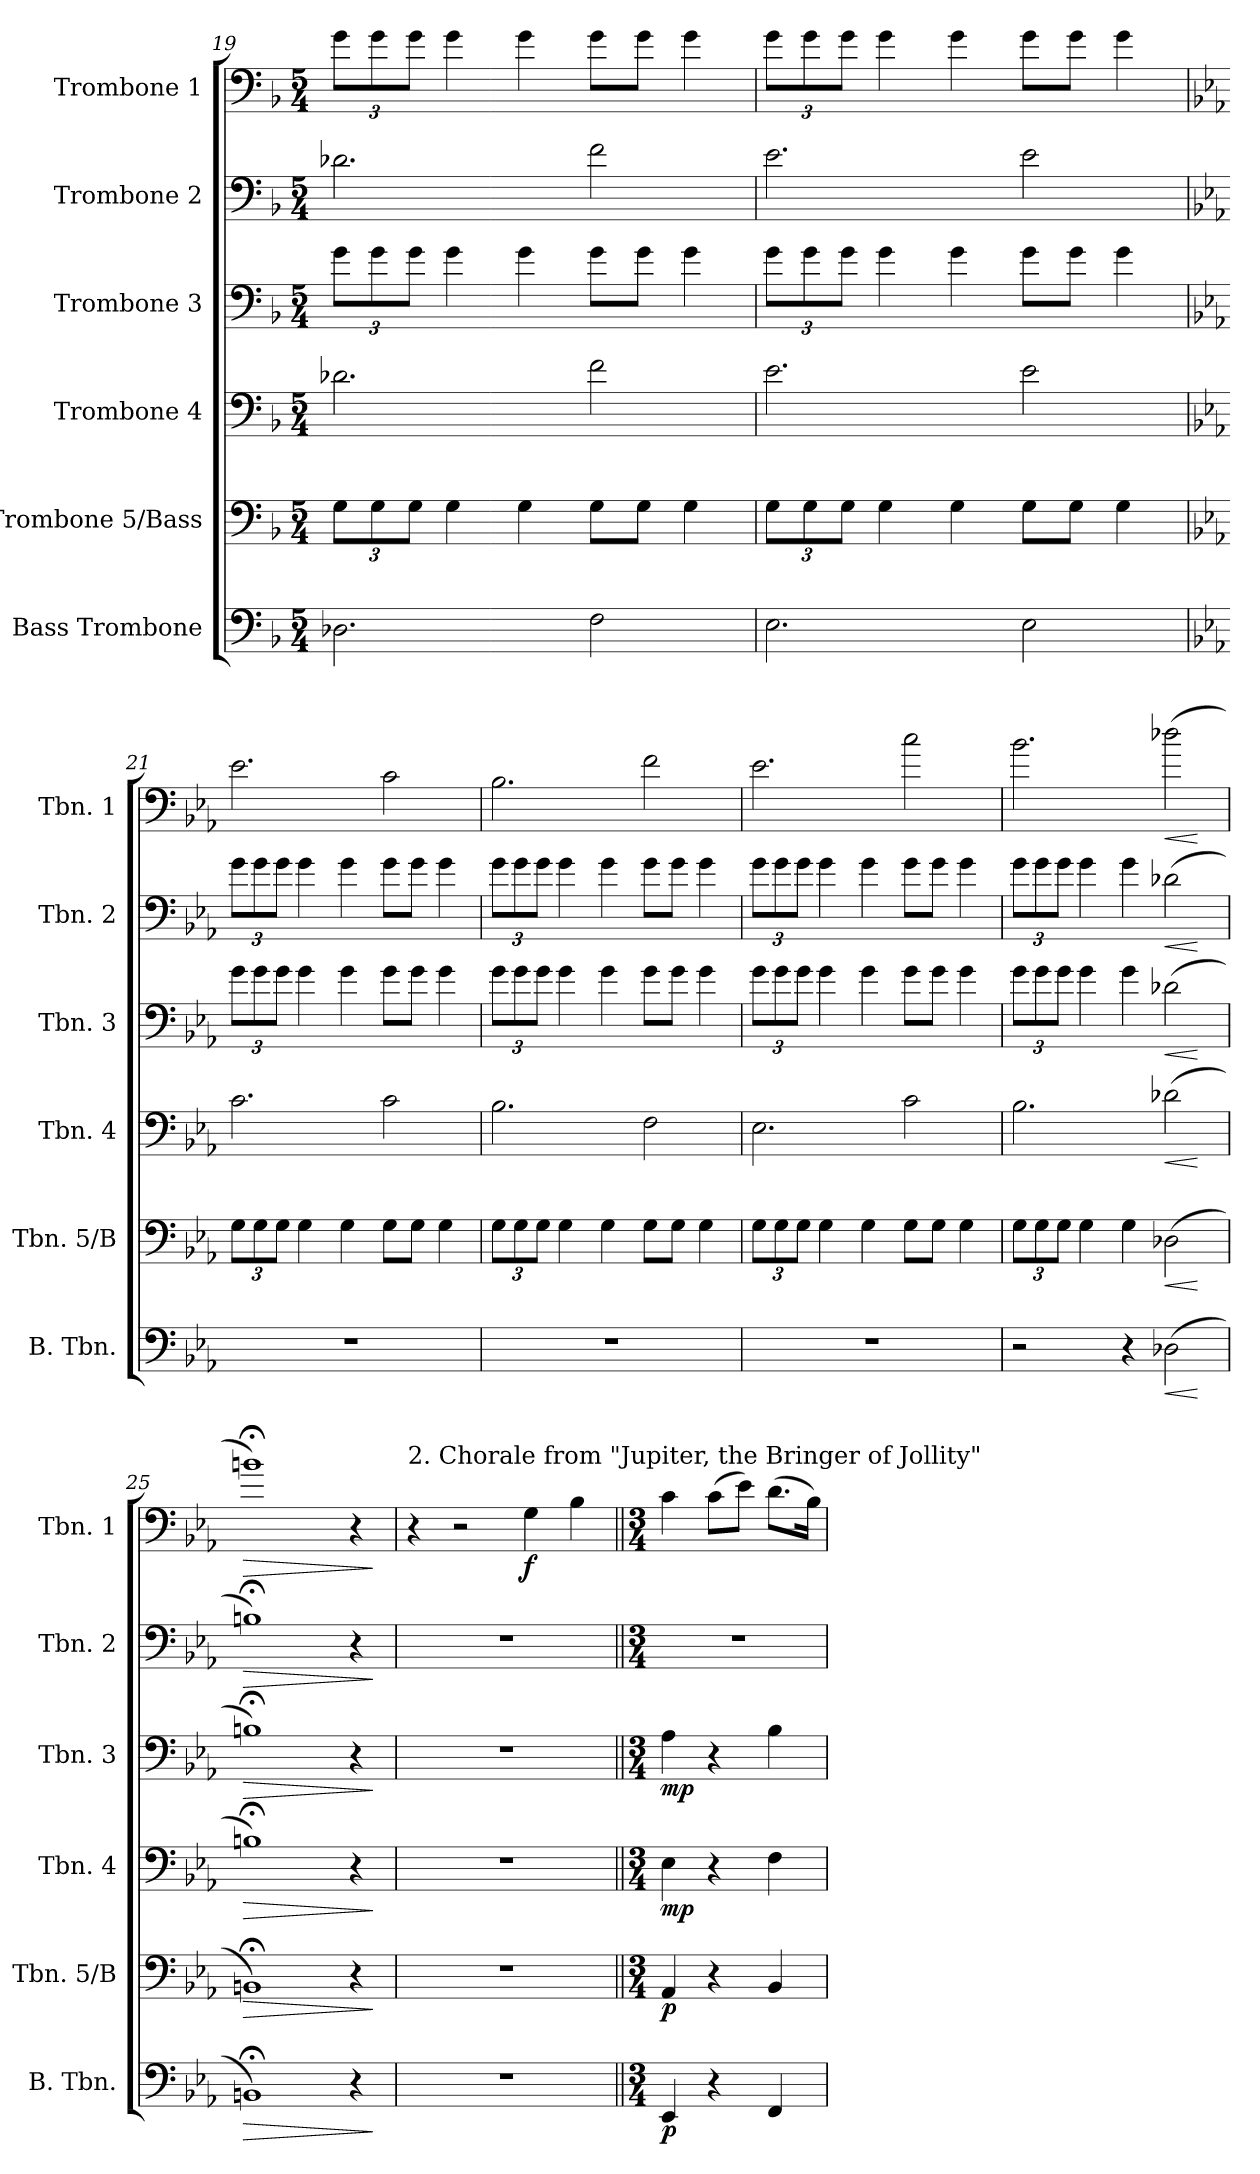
**kern	**dynam	**kern	**dynam	**kern	**dynam	**kern	**dynam	**kern	**dynam	**kern	**dynam
*part6	*part6	*part5	*part5	*part4	*part4	*part3	*part3	*part2	*part2	*part1	*part1
*staff6	*staff6	*staff5	*staff5	*staff4	*staff4	*staff3	*staff3	*staff2	*staff2	*staff1	*staff1
*I"Bass Trombone	*	*I"Trombone 5/Bass	*	*I"Trombone 4	*	*I"Trombone 3	*	*I"Trombone 2	*	*I"Trombone 1	*
*I'B. Tbn.	*	*I'Tbn. 5/B	*	*I'Tbn. 4	*	*I'Tbn. 3	*	*I'Tbn. 2	*	*I'Tbn. 1	*
!!LO:PB:g=z
*clefF4	*	*clefF4	*	*clefF4	*	*clefF4	*	*clefF4	*	*clefF4	*
*k[b-]	*	*k[b-]	*	*k[b-]	*	*k[b-]	*	*k[b-]	*	*k[b-]	*
*M5/4	*	*M5/4	*	*M5/4	*	*M5/4	*	*M5/4	*	*M5/4	*
*	*	*Xbrackettup	*	*	*	*Xbrackettup	*	*	*	*Xbrackettup	*
=19	=19	=19	=19	=19	=19	=19	=19	=19	=19	=19	=19
2.D-X\	.	12G\L	.	2.d-X\	.	12g\L	.	2.d-X\	.	12g\L	.
.	.	12G\	.	.	.	12g\	.	.	.	12g\	.
.	.	12G\J	.	.	.	12g\J	.	.	.	12g\J	.
.	.	4G\	.	.	.	4g\	.	.	.	4g\	.
.	.	4G\	.	.	.	4g\	.	.	.	4g\	.
2F\	.	8G\L	.	2f\	.	8g\L	.	2f\	.	8g\L	.
.	.	8G\J	.	.	.	8g\J	.	.	.	8g\J	.
.	.	4G\	.	.	.	4g\	.	.	.	4g\	.
=20	=20	=20	=20	=20	=20	=20	=20	=20	=20	=20	=20
2.E\	.	12G\L	.	2.e\	.	12g\L	.	2.e\	.	12g\L	.
.	.	12G\	.	.	.	12g\	.	.	.	12g\	.
.	.	12G\J	.	.	.	12g\J	.	.	.	12g\J	.
.	.	4G\	.	.	.	4g\	.	.	.	4g\	.
.	.	4G\	.	.	.	4g\	.	.	.	4g\	.
2E\	.	8G\L	.	2e\	.	8g\L	.	2e\	.	8g\L	.
.	.	8G\J	.	.	.	8g\J	.	.	.	8g\J	.
.	.	4G\	.	.	.	4g\	.	.	.	4g\	.
=21	=21	=21	=21	=21	=21	=21	=21	=21	=21	=21	=21
*k[b-e-a-]	*	*k[b-e-a-]	*	*k[b-e-a-]	*	*k[b-e-a-]	*	*k[b-e-a-]	*	*k[b-e-a-]	*
*	*	*	*	*	*	*	*	*Xbrackettup	*	*	*
4%5r	.	12G\L	.	2.c\	.	12g\L	.	12g\L	.	2.e-\	.
.	.	12G\	.	.	.	12g\	.	12g\	.	.	.
.	.	12G\J	.	.	.	12g\J	.	12g\J	.	.	.
.	.	4G\	.	.	.	4g\	.	4g\	.	.	.
.	.	4G\	.	.	.	4g\	.	4g\	.	.	.
.	.	8G\L	.	2c\	.	8g\L	.	8g\L	.	2c\	.
.	.	8G\J	.	.	.	8g\J	.	8g\J	.	.	.
.	.	4G\	.	.	.	4g\	.	4g\	.	.	.
!!LO:LB:g=z
=22	=22	=22	=22	=22	=22	=22	=22	=22	=22	=22	=22
4%5r	.	12G\L	.	2.B-\	.	12g\L	.	12g\L	.	2.B-\	.
.	.	12G\	.	.	.	12g\	.	12g\	.	.	.
.	.	12G\J	.	.	.	12g\J	.	12g\J	.	.	.
.	.	4G\	.	.	.	4g\	.	4g\	.	.	.
.	.	4G\	.	.	.	4g\	.	4g\	.	.	.
.	.	8G\L	.	2F\	.	8g\L	.	8g\L	.	2f\	.
.	.	8G\J	.	.	.	8g\J	.	8g\J	.	.	.
.	.	4G\	.	.	.	4g\	.	4g\	.	.	.
=23	=23	=23	=23	=23	=23	=23	=23	=23	=23	=23	=23
4%5r	.	12G\L	.	2.E-\	.	12g\L	.	12g\L	.	2.e-\	.
.	.	12G\	.	.	.	12g\	.	12g\	.	.	.
.	.	12G\J	.	.	.	12g\J	.	12g\J	.	.	.
.	.	4G\	.	.	.	4g\	.	4g\	.	.	.
.	.	4G\	.	.	.	4g\	.	4g\	.	.	.
.	.	8G\L	.	2c\	.	8g\L	.	8g\L	.	2cc\	.
.	.	8G\J	.	.	.	8g\J	.	8g\J	.	.	.
.	.	4G\	.	.	.	4g\	.	4g\	.	.	.
=24	=24	=24	=24	=24	=24	=24	=24	=24	=24	=24	=24
2r	.	12G\L	.	2.B-\	.	12g\L	.	12g\L	.	2.b-\	.
.	.	12G\	.	.	.	12g\	.	12g\	.	.	.
.	.	12G\J	.	.	.	12g\J	.	12g\J	.	.	.
.	.	4G\	.	.	.	4g\	.	4g\	.	.	.
4r	.	4G\	.	.	.	4g\	.	4g\	.	.	.
!	!LO:HP:b	!	!LO:HP:b	!	!LO:HP:b	!	!LO:HP:b	!	!LO:HP:b	!	!LO:HP:b
(2D-X\	<	(2D-X\	<	(2d-X\	<	(2d-X\	<	(2d-X\	<	(2dd-X\	<
.	[	.	[	.	[	.	[	.	[	.	[
=25	=25	=25	=25	=25	=25	=25	=25	=25	=25	=25	=25
!	!LO:HP:b	!	!LO:HP:b	!	!LO:HP:b	!	!LO:HP:b	!	!LO:HP:b	!	!LO:HP:b
1BBn;<)	>	1BBn;<)	>	1Bn;<)	>	1Bn;<)	>	1Bn;<)	>	1bn;<)	>
4r	.	4r	.	4r	.	4r	.	4r	.	4r	.
.	]	.	]	.	]	.	]	.	]	.	]
!!LO:PB:g=z
=26	=26	=26	=26	=26	=26	=26	=26	=26	=26	=26	=26
*	*	*	*	*	*	*	*	*	*	*MM136	*
!	!	!	!	!	!	!	!	!	!	!LO:TX:a:t=2. Chorale from "Jupiter, the Bringer of Jollity"	!
4%5r	.	4%5r	.	4%5r	.	4%5r	.	4%5r	.	4r	.
.	.	.	.	.	.	.	.	.	.	2r	.
!	!	!	!	!	!	!	!	!	!	!	!LO:DY:b
.	.	.	.	.	.	.	.	.	.	4G\	f
.	.	.	.	.	.	.	.	.	.	4B-\	.
=27||	=27||	=27||	=27||	=27||	=27||	=27||	=27||	=27||	=27||	=27||	=27||
*M3/4	*	*M3/4	*	*M3/4	*	*M3/4	*	*M3/4	*	*M3/4	*
*	*	*	*	*	*	*	*	*	*	*MM68	*
!	!LO:DY:b	!	!LO:DY:b	!	!LO:DY:b	!	!LO:DY:b	!	!	!	!
4EE-/	p	4AA-/	p	4E-\	mp	4A-\	mp	2.r	.	4c\	.
4r	.	4r	.	4r	.	4r	.	.	.	(8c\L	.
.	.	.	.	.	.	.	.	.	.	8e-\J)	.
4FF/	.	4BB-/	.	4F\	.	4B-\	.	.	.	(8.d\L	.
.	.	.	.	.	.	.	.	.	.	16B-\Jk)	.
=	=	=	=	=	=	=	=	=	=	=	=
*-	*-	*-	*-	*-	*-	*-	*-	*-	*-	*-	*-
